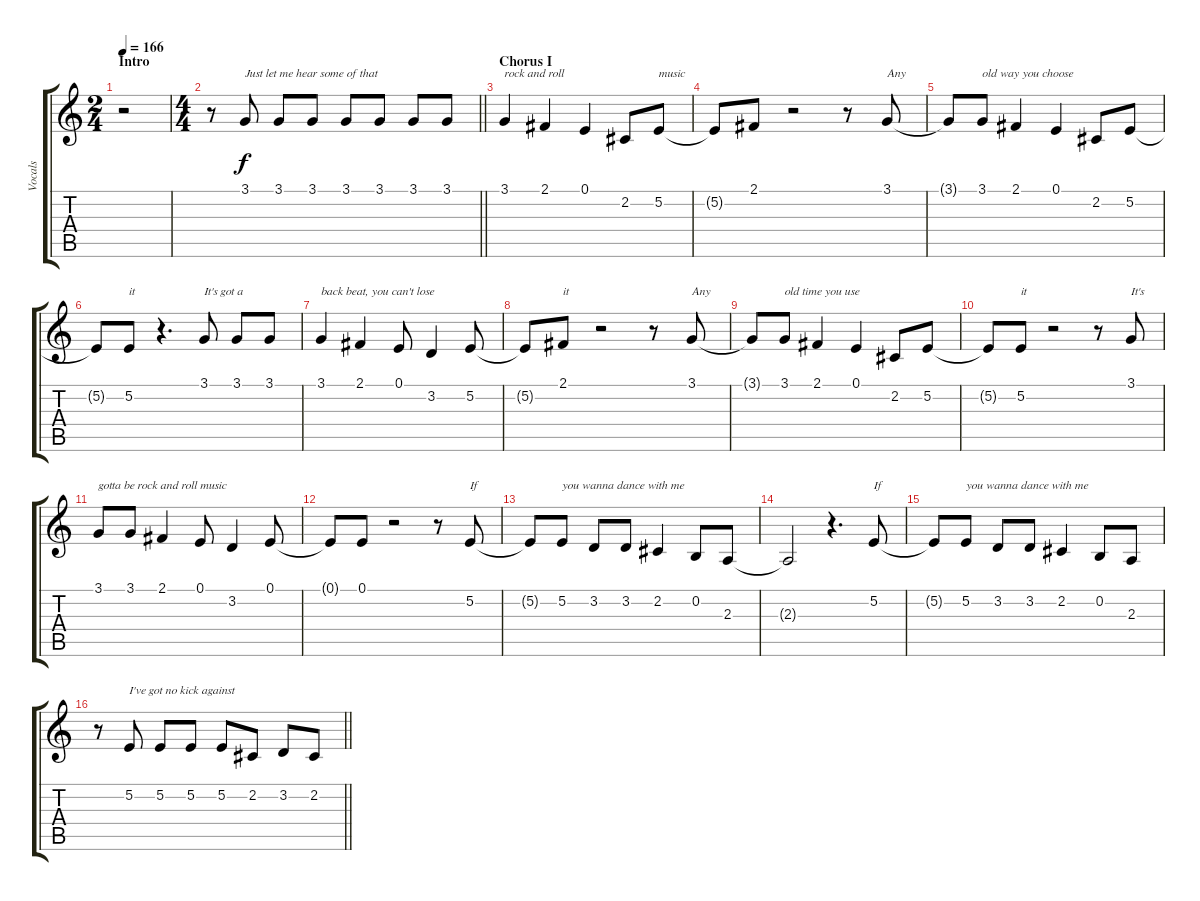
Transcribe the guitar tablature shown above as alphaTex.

\track ("Vocals" "Vocals") {instrument tenorsax}
\staff {score tabs}
\tuning (E4 B3 G3 D3 A2 E2) {hide}
\ts (2 4)
\section ("" "Intro")
\tempo 166
\clef g2
\ks c
r.2{dy f instrument tenorsax} |
\ts (4 4)
\barLineRight lightlight
r.8 3.1.8{txt "Just let me hear some of that"} 3.1.8 3.1.8 3.1.8 3.1.8 3.1.8 3.1.8 |
\section ("" "Chorus I")
3.1.4{txt "rock and roll"} 2.1.4 0.1.4 2.2.8 5.2.8{txt "music"} |
5.2{t}.8 2.1.8 r.2 r.8 3.1.8{txt "Any"} |
3.1{t}.8 3.1.8{txt "old way you choose"} 2.1.4 0.1.4 2.2.8 5.2.8 |
5.2{t}.8 5.2.8{txt "it"} r.4{d} 3.1.8{txt "It's got a"} 3.1.8 3.1.8 |
3.1.4{txt "back beat, you can't lose"} 2.1.4 0.1.8 3.2.4 5.2.8 |
5.2{t}.8 2.1.8{txt "it"} r.2 r.8 3.1.8{txt "Any"} |
3.1{t}.8 3.1.8{txt "old time you use"} 2.1.4 0.1.4 2.2.8 5.2.8 |
5.2{t}.8 5.2.8{txt "it"} r.2 r.8 3.1.8{txt "It's"} |
3.1.8{txt "gotta be rock and roll music"} 3.1.8 2.1.4 0.1.8 3.2.4 0.1.8 |
0.1{t}.8 0.1.8 r.2 r.8 5.2.8{txt "If"} |
5.2{t}.8 5.2.8{txt "you wanna dance with me"} 3.2.8 3.2.8 2.2.4 0.2.8 2.3.8 |
2.3{t}.2 r.4{d} 5.2.8{txt "If"} |
5.2{t}.8 5.2.8{txt "you wanna dance with me"} 3.2.8 3.2.8 2.2.4 0.2.8 2.3.8 |
\barLineRight lightlight
r.8 5.2.8{txt "I've got no kick against"} 5.2.8 5.2.8 5.2.8 2.2.8 3.2.8 2.2.8
